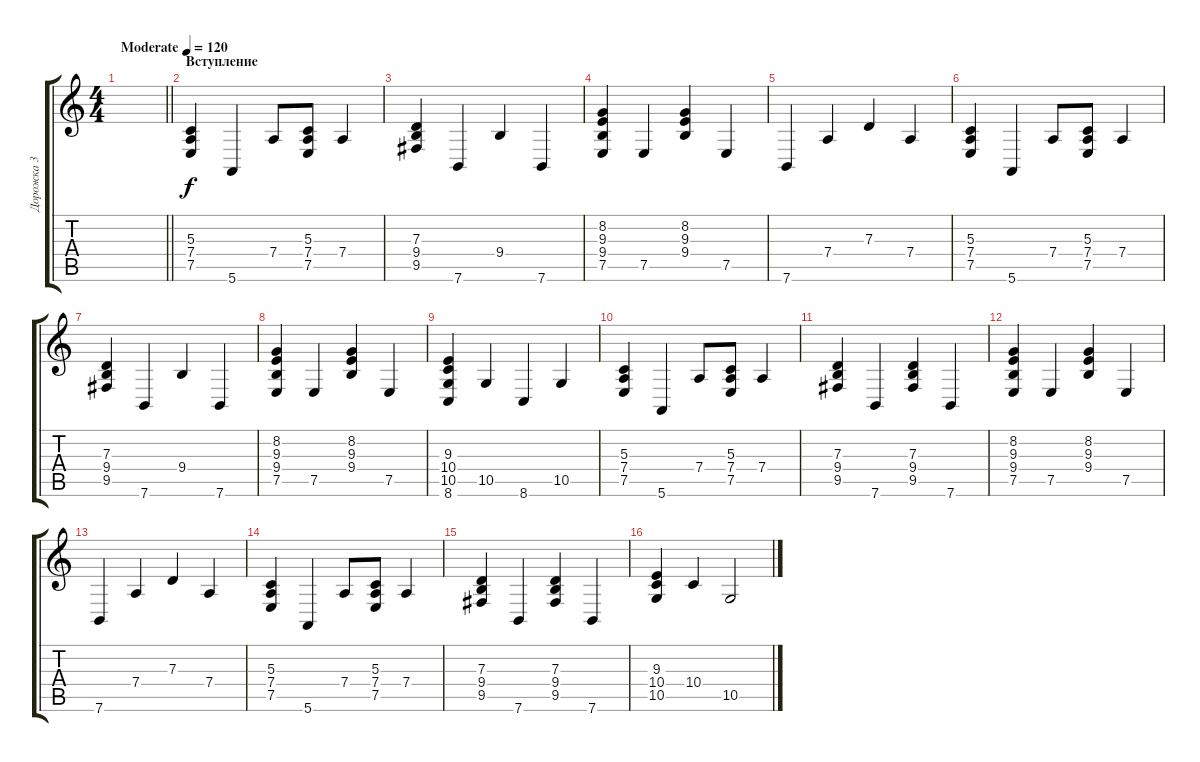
\track ("Дорожка 3" "Дорожка 3") {instrument brightacousticpiano}
\staff {score tabs}
\tuning (E4 B3 G3 D3 A2 E2) {hide}
\ts (4 4)
\tempo (120 "Moderate")
\clef g2
\barLineRight lightlight
\ks c
|
\section ("" "Вступление")
(5.3 7.4 7.5).4 5.6.4 7.4.8 (5.3 7.4 7.5).8 7.4.4 |
(7.3 9.4 9.5).4 7.6.4 9.4.4 7.6.4 |
(8.2 9.3 9.4 7.5).4 7.5.4 (8.2 9.3 9.4).4 7.5.4 |
7.6.4 7.4.4 7.3.4 7.4.4 |
(5.3 7.4 7.5).4 5.6.4 7.4.8 (5.3 7.4 7.5).8 7.4.4 |
(7.3 9.4 9.5).4 7.6.4 9.4.4 7.6.4 |
(8.2 9.3 9.4 7.5).4 7.5.4 (8.2 9.3 9.4).4 7.5.4 |
(9.3 10.4 10.5 8.6).4 10.5.4 8.6.4 10.5.4 |
(5.3 7.4 7.5).4 5.6.4 7.4.8 (5.3 7.4 7.5).8 7.4.4 |
(7.3 9.4 9.5).4 7.6.4 (7.3 9.4 9.5).4 7.6.4 |
(8.2 9.3 9.4 7.5).4 7.5.4 (8.2 9.3 9.4).4 7.5.4 |
7.6.4 7.4.4 7.3.4 7.4.4 |
(5.3 7.4 7.5).4 5.6.4 7.4.8 (5.3 7.4 7.5).8 7.4.4 |
(7.3 9.4 9.5).4 7.6.4 (7.3 9.4 9.5).4 7.6.4 |
(9.3 10.4 10.5).4 10.4.4 10.5.2
